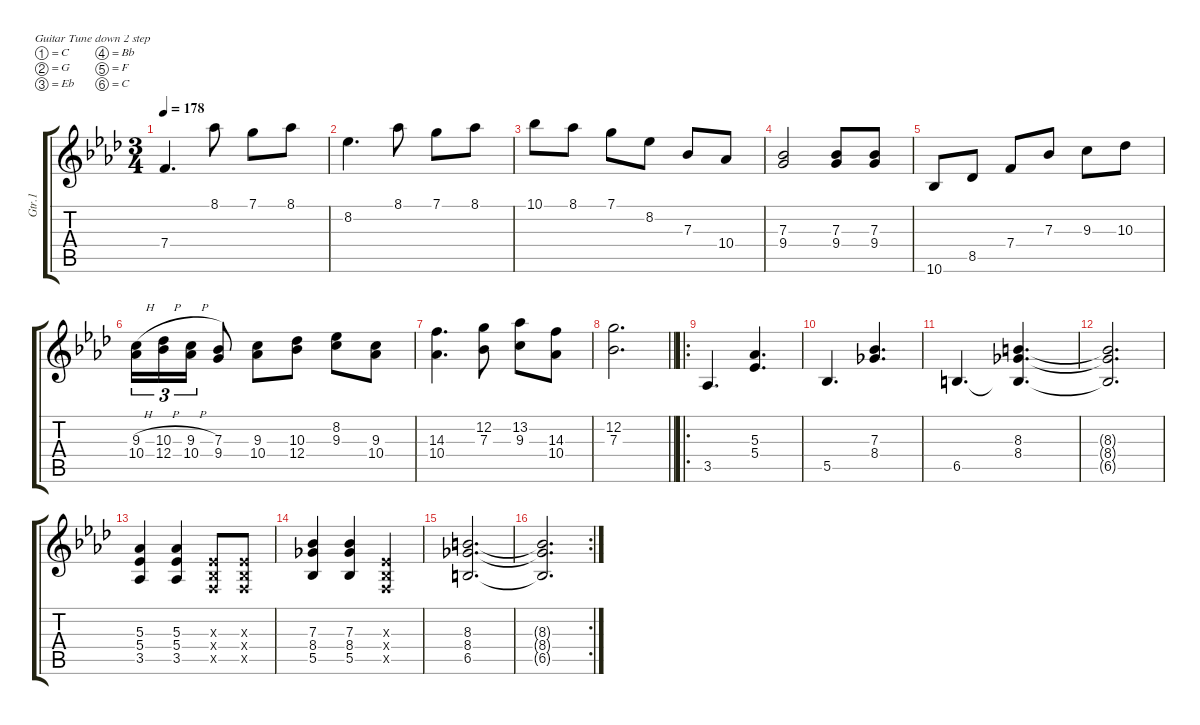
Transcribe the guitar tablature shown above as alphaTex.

\defaultSystemsLayout 4
\hideDynamics
\bracketExtendMode groupsimilarinstruments
\otherSystemsTrackNameOrientation horizontal
\track ("Guitar 1" "Gtr.1") {instrument distortionguitar}
\staff {score tabs}
\tuning (C4 G3 Eb3 Bb2 F2 C2)
\ts (3 4)
\tempo 178
\clef g2
\ks fminor
7.4{acc forcenatural}.4{d dy mf beam Up} 8.1{acc b}.8{beam Down} 7.1{acc forcenatural}.8{beam Down} 8.1{acc b}.8{beam Down} |
8.2{acc b}.4{d beam Down} 8.1{acc b}.8{beam Down} 7.1{acc forcenatural}.8{beam Down} 8.1{acc b}.8{beam Down} |
10.1{acc b}.8{beam Down} 8.1{acc b}.8{beam Down} 7.1{acc forcenatural}.8{beam Down} 8.2{acc b}.8{beam Down} 7.3{acc b}.8{beam Up} 10.4{acc b}.8{beam Up} |
(7.3{acc b} 9.4{acc forcenatural}).2{beam Up} (7.3{acc b} 9.4{acc forcenatural}).8{beam Up} (7.3{acc b} 9.4{acc forcenatural}).8{beam Up} |
10.6{acc b}.8{dy f beam Up} 8.5{acc b}.8{beam Up} 7.4{acc forcenatural}.8{beam Up} 7.3{acc b}.8{beam Up} 9.3{acc forcenatural}.8{beam Down} 10.3{acc b}.8{beam Down} |
(9.3{h acc forcenatural} 10.4{acc b}).16{tu (3 2) beam Down} (10.3{h acc b} 12.4{acc b}).16{tu (3 2) dy ff beam Down} (9.3{h acc forcenatural} 10.4{acc b}).16{tu (3 2) beam Down} (7.3{acc b} 9.4{acc forcenatural}).8{beam Up} (9.3{acc forcenatural} 10.4{acc b}).8{dy f beam Down} (10.3{acc b} 12.4{acc b}).8{beam Down} (8.2{acc b} 9.3{acc forcenatural}).8{beam Down} (9.3{acc forcenatural} 10.4{acc b}).8{beam Down} |
(14.3{acc forcenatural} 10.4{acc b}).4{d beam Down} (12.2{acc forcenatural} 7.3{acc b}).8{beam Down} (13.2{acc b} 9.3{acc forcenatural}).8{beam Down} (14.3{acc forcenatural} 10.4{acc b}).8{beam Down} |
\barLineRight lightlight
(12.2{acc forcenatural} 7.3{acc b}).2{d beam Down} |
\ro
3.5{acc b}.4{d dy mf beam Up} (5.3{acc b} 5.4{acc b}).4{d beam Up} |
5.5{acc b}.4{d beam Up} (7.3{acc b} 8.4{acc b}).4{d beam Up} |
6.5{acc forcenatural}.4{d beam Up} (8.3{acc forcenatural} 8.4{acc b} 6.5{t acc forcenatural}).4{d beam Up} |
(8.3{t acc forcenatural} 8.4{t acc b} 6.5{t acc forcenatural}).2{d dy f beam Up} |
(5.3{acc b} 5.4{acc b} 3.5{acc b}).4{dy mf beam Up} (5.3{acc b} 5.4{acc b} 3.5{acc b}).4{beam Up} (0.3{x acc b} 0.4{x acc b} 0.5{x acc forcenatural}).8{dy mp beam Up} (0.3{x acc b} 0.4{x acc b} 0.5{x acc forcenatural}).8{beam Up} |
(7.3{acc b} 8.4{acc b} 5.5{acc b}).4{dy mf beam Up} (7.3{acc b} 8.4{acc b} 5.5{acc b}).4{beam Up} (0.3{x acc b} 0.4{x acc b} 0.5{x acc forcenatural}).4{dy mp beam Up} |
(8.3{acc forcenatural} 8.4{acc b} 6.5{acc forcenatural}).2{d dy mf beam Up} |
\rc 2
(8.3{t acc forcenatural} 8.4{t acc b} 6.5{t acc forcenatural}).2{d dy f beam Up}
